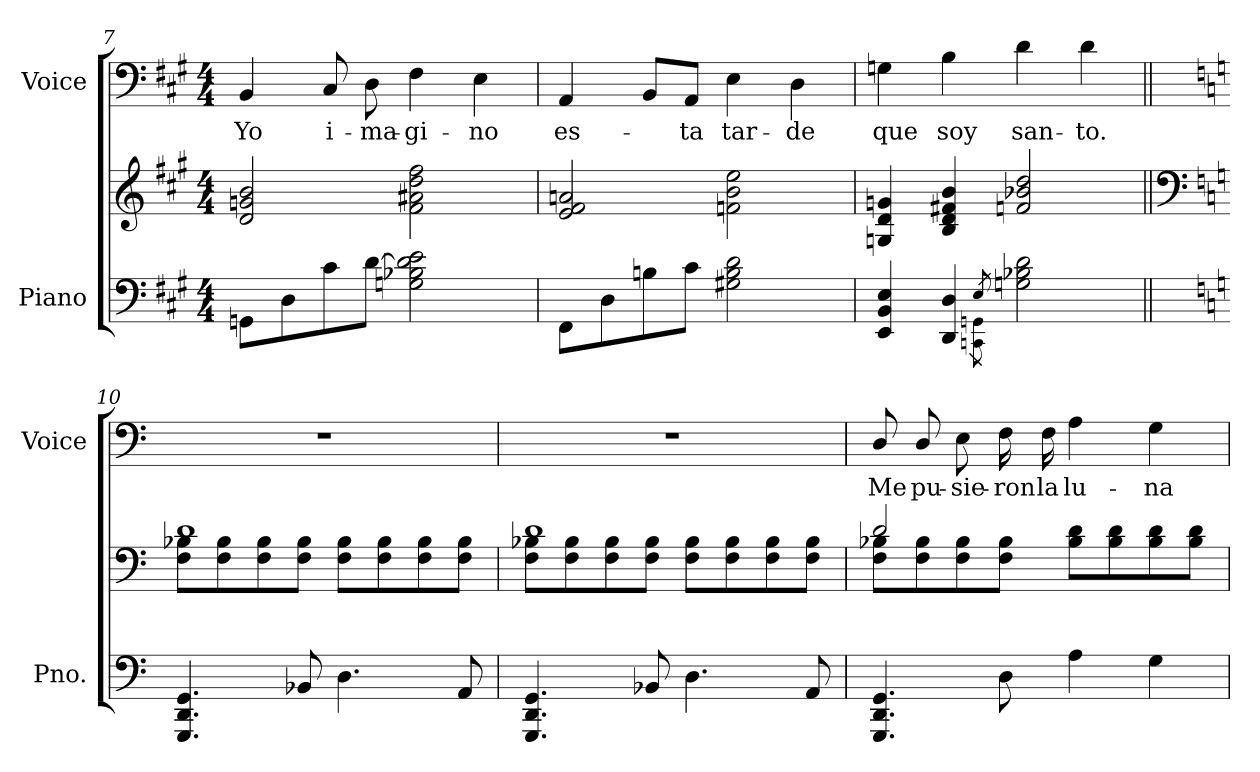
**kern	**kern	**kern	**text
*part2	*part2	*part1	*part1
*staff3	*staff2	*staff1	*staff1
*I"Piano	*	*I"Voice	*
*I'Pno.	*	*I'Voice	*
!!LO:LB:g=z
*clefF4	*clefG2	*clefF4	*
*k[f#c#g#]	*k[f#c#g#]	*k[f#c#g#]	*
*A:	*A:	*A:	*
*M4/4	*M4/4	*M4/4	*
=7	=7	=7	=7
!	!	!	!LO:LY:b:color=#000000
8GGni\L	2di/ 2gni 2bi	4BBi/	Yo
8Di\	.	.	.
!	!	!	!LO:LY:b:color=#000000
8c#i\	.	8C#i/	i-
!	!	!	!LO:LY:b:color=#000000
[>8di\J	.	8Di\	-ma-
!	!	!	!LO:LY:b:color=#000000
2Gni\ 2B-Xi 2di] 2ei	2f#i\ 2a#Xi 2ddi 2ff#i	4F#i\	-gi-
!	!	!	!LO:LY:b:color=#000000
.	.	4Ei\	-no
=8	=8	=8	=8
!	!	!	!LO:LY:b:color=#000000
8FF#i\L	2ei/ 2f#i 2ani	4AAi/	es-
8Di\	.	.	.
8Bni\	.	8BBi/L	.
!	!	!	!LO:LY:b:color=#000000
8c#i\J	.	8AAi/J	-ta
!	!	!	!LO:LY:b:color=#000000
2G#Xi\ 2Bi 2di	2fni\ 2bi 2eei	4Ei\	tar-
!	!	!	!LO:LY:b:color=#000000
.	.	4Di\	-de
=9	=9	=9	=9
*^	*	*	*
!	!	!	!	!LO:LY:b:color=#000000
4EEi/ 4BBi 4Ei	2ryy	4Gni/ 4di 4gni	4Gni\	que
!	!	!	!	!LO:LY:b:color=#000000
4DDi/ 4Di	.	4Bi/ 4di 4f#Xi 4bi	4Bi\	soy
8qEi/	8qCCni\ 8qGGni	.	.	.
!	!	!	!	!LO:LY:b:color=#000000
2Gni\ 2B-Xi 2di	2ryy	2fni/ 2b-Xi 2ddi	4di\	san-
!	!	!	!	!LO:LY:b:color=#000000
.	.	.	4di\	-to.
*v	*v	*	*	*
!!LO:PB:g=z
=10||	=10||	=10||	=10||
*	*clefF4	*	*
*k[]	*k[]	*k[]	*
*C:	*C:	*C:	*
*	*^	*	*
4.GGGi/ 4.DDi 4.GGi	1di	8Fi\ 8B-XiL	1r	.
.	.	8Fi\ 8B-i	.	.
.	.	8Fi\ 8B-i	.	.
8BB-Xi/	.	8Fi\ 8B-iJ	.	.
4.Di\	.	8Fi\ 8B-iL	.	.
.	.	8Fi\ 8B-i	.	.
.	.	8Fi\ 8B-i	.	.
8AAi/	.	8Fi\ 8B-iJ	.	.
=11	=11	=11	=11	=11
4.GGGi/ 4.DDi 4.GGi	1di	8Fi\ 8B-XiL	1r	.
.	.	8Fi\ 8B-i	.	.
.	.	8Fi\ 8B-i	.	.
8BB-Xi/	.	8Fi\ 8B-iJ	.	.
4.Di\	.	8Fi\ 8B-iL	.	.
.	.	8Fi\ 8B-i	.	.
.	.	8Fi\ 8B-i	.	.
8AAi/	.	8Fi\ 8B-iJ	.	.
=12	=12	=12	=12	=12
!	!	!	!	!LO:LY:b:color=#000000
4.GGGi/ 4.DDi 4.GGi	2di/	8Fi\ 8B-XiL	8Di/	Me
!	!	!	!	!LO:LY:b:color=#000000
.	.	8Fi\ 8B-i	8Di/	pu-
!	!	!	!	!LO:LY:b:color=#000000
.	.	8Fi\ 8B-i	8Ei\	-sie-
!	!	!	!	!LO:LY:b:color=#000000
8Di\	.	8Fi\ 8B-iJ	16Fi\	-ron
!	!	!	!	!LO:LY:b:color=#000000
.	.	.	16Fi\	la
!	!	!	!	!LO:LY:b:color=#000000
4Ai\	8B-i\ 8diL	2ryy	4Ai\	lu-
.	8B-i\ 8di	.	.	.
!	!	!	!	!LO:LY:b:color=#000000
4Gi\	8B-i\ 8di	.	4Gi\	-na
.	8B-i\ 8diJ	.	.	.
*	*v	*v	*	*
=	=	=	=
*-	*-	*-	*-
